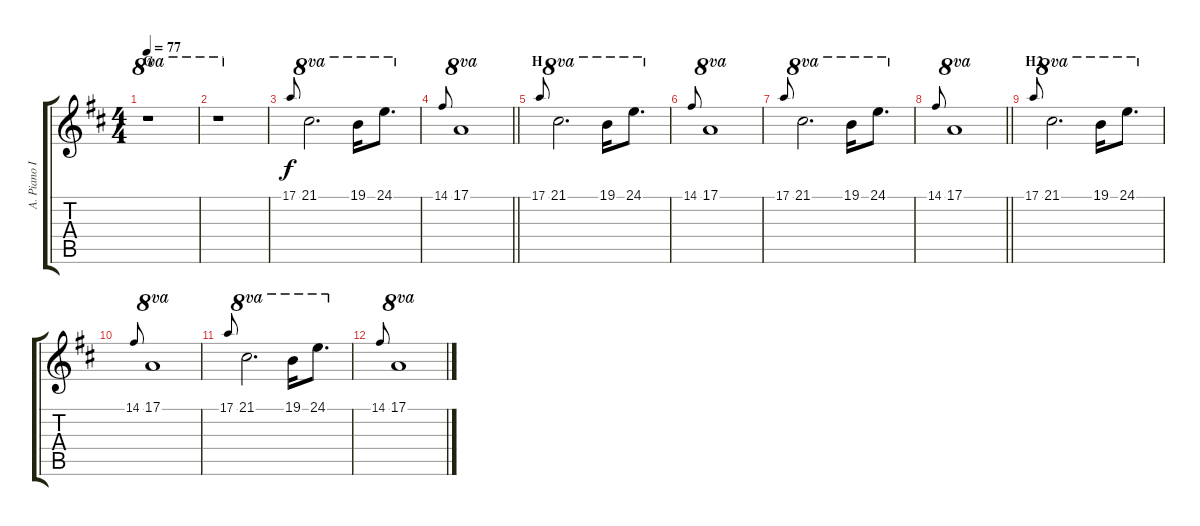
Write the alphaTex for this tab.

\track ("A. Piano II" "A. Piano I") {instrument brightacousticpiano}
\staff {score tabs}
\tuning (E4 B3 G3 D3 A2 E2) {hide}
\ts (4 4)
\section ("" "G")
\tempo 77
\clef g2
\ks d
r.1{ot 8va dy f} |
r.1{ot 8va} |
17.1.8{gr onbeat} 21.1.2{d ot 8va} 19.1.16{ot 8va} 24.1.8{d ot 8va} |
\barLineRight lightlight
14.1.8{gr onbeat} 17.1.1{ot 8va} |
\section ("" "H")
17.1.8{gr onbeat} 21.1.2{d ot 8va} 19.1.16{ot 8va} 24.1.8{d ot 8va} |
14.1.8{gr onbeat} 17.1.1{ot 8va} |
17.1.8{gr onbeat} 21.1.2{d ot 8va} 19.1.16{ot 8va} 24.1.8{d ot 8va} |
\barLineRight lightlight
14.1.8{gr onbeat} 17.1.1{ot 8va} |
\section ("" "H2")
17.1.8{gr onbeat} 21.1.2{d ot 8va} 19.1.16{ot 8va} 24.1.8{d ot 8va} |
14.1.8{gr onbeat} 17.1.1{ot 8va} |
17.1.8{gr onbeat} 21.1.2{d ot 8va} 19.1.16{ot 8va} 24.1.8{d ot 8va} |
14.1.8{gr onbeat} 17.1.1{ot 8va}
